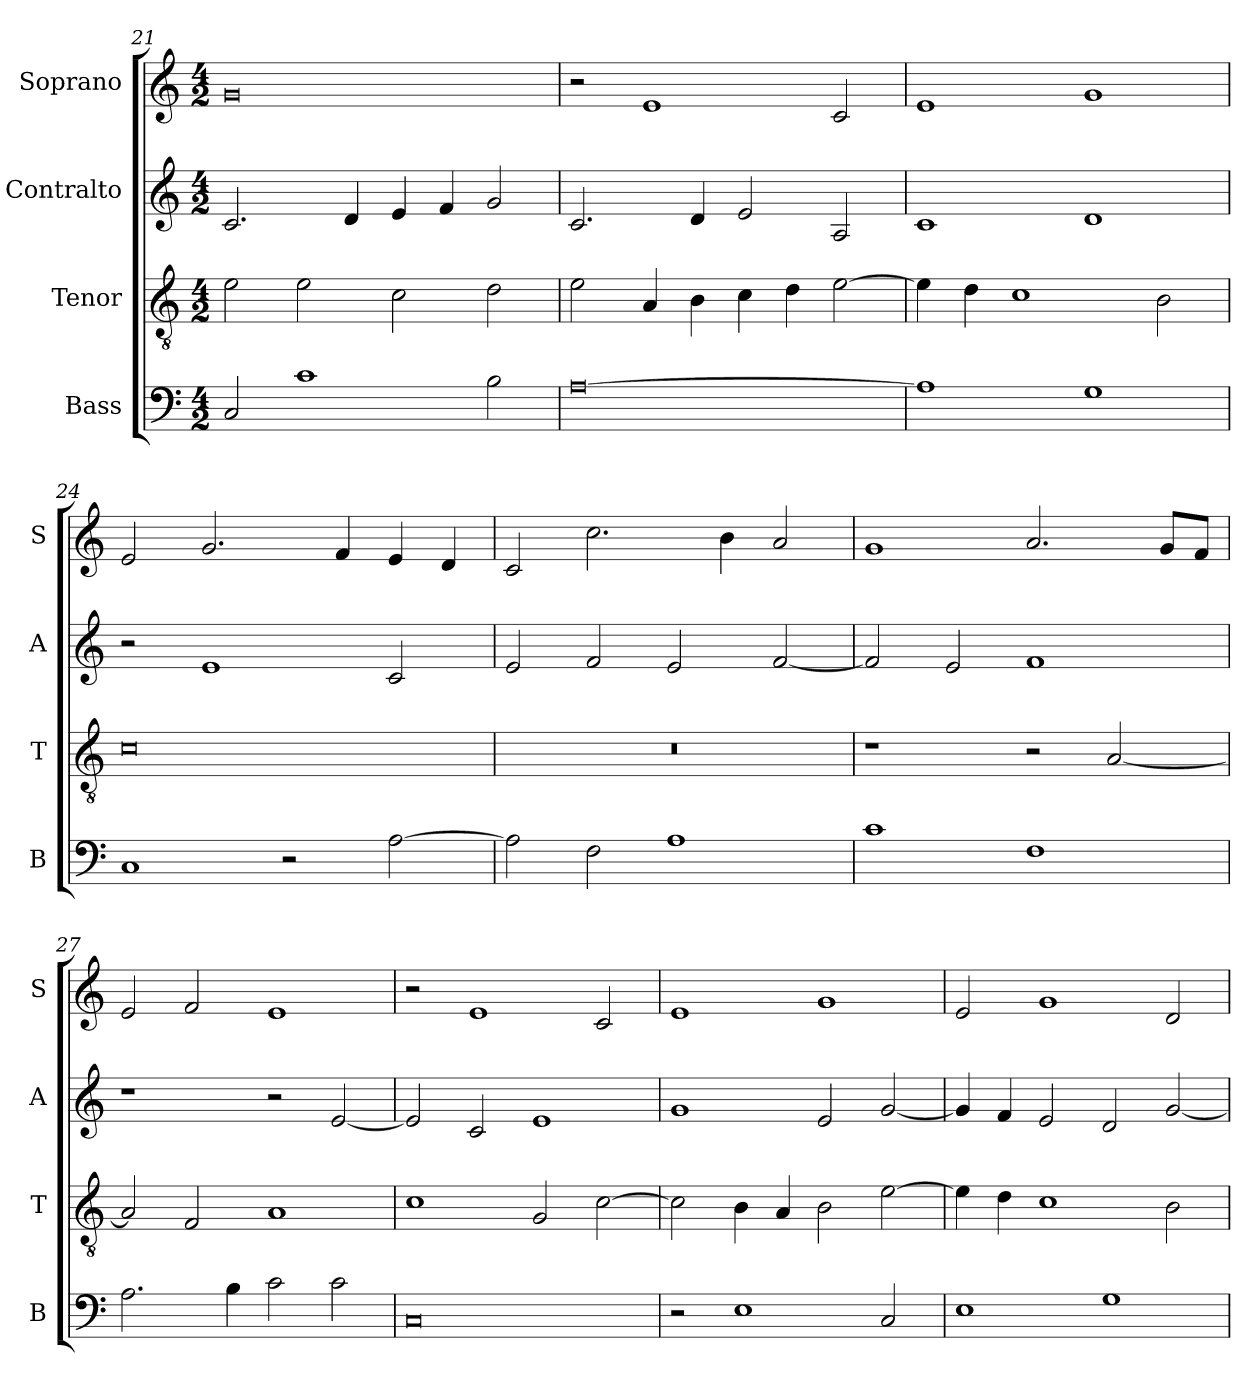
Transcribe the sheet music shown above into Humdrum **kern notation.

**kern	**kern	**kern	**kern
*part4	*part3	*part2	*part1
*staff4	*staff3	*staff2	*staff1
*I"Bass	*I"Tenor	*I"Contralto	*I"Soprano
*I'B	*I'T	*I'A	*I'S
*clefF4	*clefGv2	*clefG2	*clefG2
*k[]	*k[]	*k[]	*k[]
*C:ion	*C:ion	*C:ion	*C:ion
*M4/2	*M4/2	*M4/2	*M4/2
=21	=21	=21	=21
2C	2e	2.c	0g
1c	2e	.	.
.	.	4d	.
.	2c	4e	.
.	.	4f	.
2B	2d	2g	.
=22	=22	=22	=22
[0A	2e	2.c	2r
.	4A	.	1e
.	4B	4d	.
.	4c	2e	.
.	4d	.	.
.	[2e	2A	2c
=23	=23	=23	=23
1A]	4e]	1c	1e
.	4d	.	.
.	1c	.	.
1G	.	1d	1g
.	2B	.	.
=24	=24	=24	=24
1C	0c	2r	2e
.	.	1e	2.g
2r	.	.	.
.	.	.	4f
[2A	.	2c	4e
.	.	.	4d
=25	=25	=25	=25
2A]	0r	2e	2c
2F	.	2f	2.cc
1A	.	2e	.
.	.	.	4b
.	.	[2f	2a
=26	=26	=26	=26
1c	1r	2f]	1g
.	.	2e	.
1F	2r	1f	2.a
.	[2A	.	.
.	.	.	8g/L
.	.	.	8f/J
=27	=27	=27	=27
2.A	2A]	1r	2e
.	2F	.	2f
4B	.	.	.
2c	1A	2r	1e
2c	.	[2e	.
=28	=28	=28	=28
0C	1c	2e]	2r
.	.	2c	1e
.	2G	1e	.
.	[2c	.	2c
=29	=29	=29	=29
2r	2c]	1g	1e
1E	4B	.	.
.	4A	.	.
.	2B	2e	1g
2C	[2e	[2g	.
=30	=30	=30	=30
1E	4e]	4g]	2e
.	4d	4f	.
.	1c	2e	1g
1G	.	2d	.
.	2B	[2g	2d
=	=	=	=
*-	*-	*-	*-
